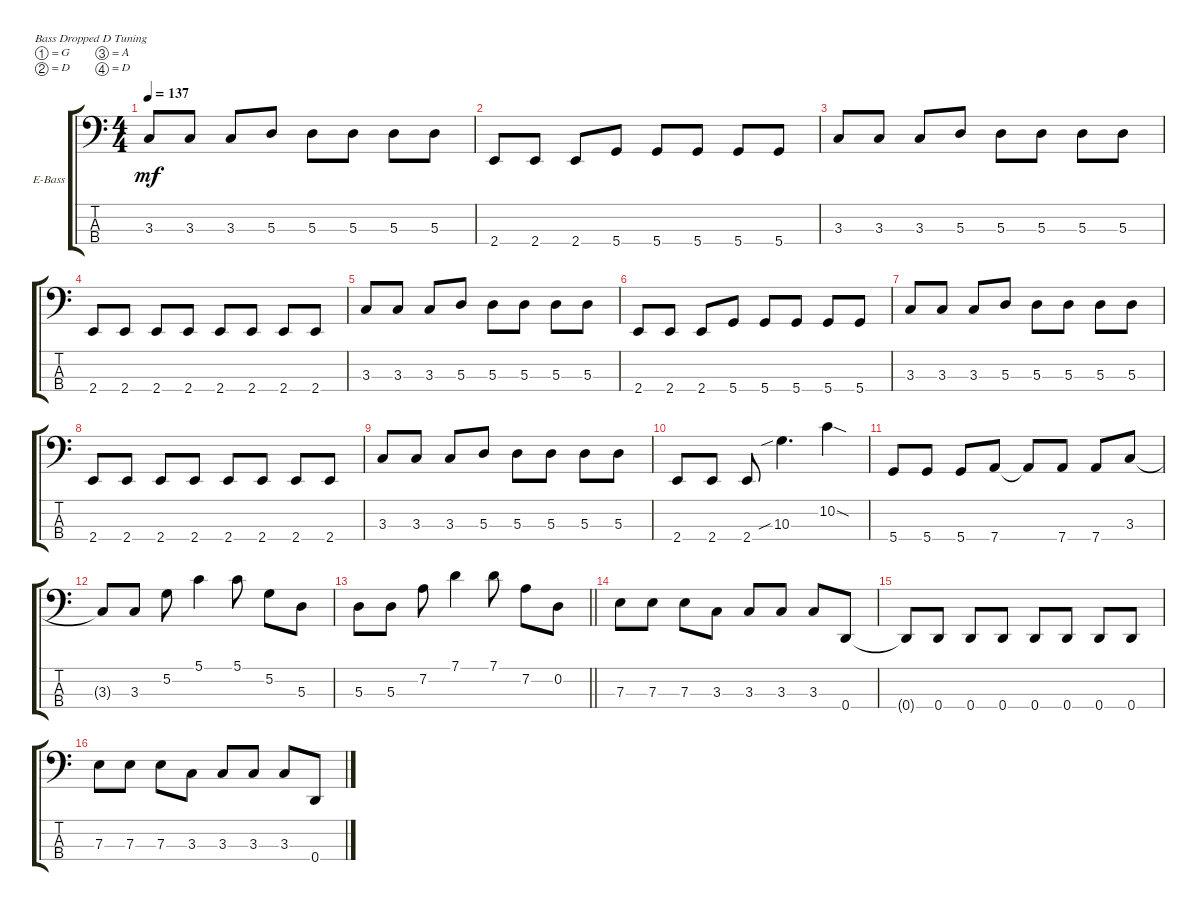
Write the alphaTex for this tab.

\defaultSystemsLayout 4
\bracketExtendMode groupsimilarinstruments
\firstSystemTrackNameOrientation horizontal
\otherSystemsTrackNameOrientation horizontal
\track ("Electric Bass" "E-Bass") {instrument electricbassfinger}
\staff {score tabs}
\tuning (G2 D2 A1 D1)
\ts (4 4)
\tempo 137
\clef f4
\ks c
3.3.8{dy mf} 3.3.8 3.3.8 5.3.8 5.3.8 5.3.8 5.3.8 5.3.8 |
2.4.8 2.4.8 2.4.8 5.4.8 5.4.8 5.4.8 5.4.8 5.4.8 |
3.3.8 3.3.8 3.3.8 5.3.8 5.3.8 5.3.8 5.3.8 5.3.8 |
2.4.8 2.4.8 2.4.8 2.4.8 2.4.8 2.4.8 2.4.8 2.4.8 |
3.3.8 3.3.8 3.3.8 5.3.8 5.3.8 5.3.8 5.3.8 5.3.8 |
2.4.8 2.4.8 2.4.8 5.4.8 5.4.8 5.4.8 5.4.8 5.4.8 |
3.3.8 3.3.8 3.3.8 5.3.8 5.3.8 5.3.8 5.3.8 5.3.8 |
2.4.8 2.4.8 2.4.8 2.4.8 2.4.8 2.4.8 2.4.8 2.4.8 |
3.3.8 3.3.8 3.3.8 5.3.8 5.3.8 5.3.8 5.3.8 5.3.8 |
2.4.8 2.4.8 2.4.8 10.3{sib}.4{d} 10.2{sod}.4 |
5.4.8 5.4.8 5.4.8 7.4.8 7.4{t}.8 7.4.8 7.4.8 3.3.8 |
3.3{t}.8 3.3.8 5.2.8 5.1.4 5.1.8 5.2.8 5.3.8 |
\barLineRight lightlight
5.3.8 5.3.8 7.2.8 7.1.4 7.1.8 7.2.8 0.2.8 |
7.3.8 7.3.8 7.3.8 3.3.8 3.3.8 3.3.8 3.3.8 0.4.8 |
0.4{t}.8 0.4.8 0.4.8 0.4.8 0.4.8 0.4.8 0.4.8 0.4.8 |
7.3.8 7.3.8 7.3.8 3.3.8 3.3.8 3.3.8 3.3.8 0.4.8
